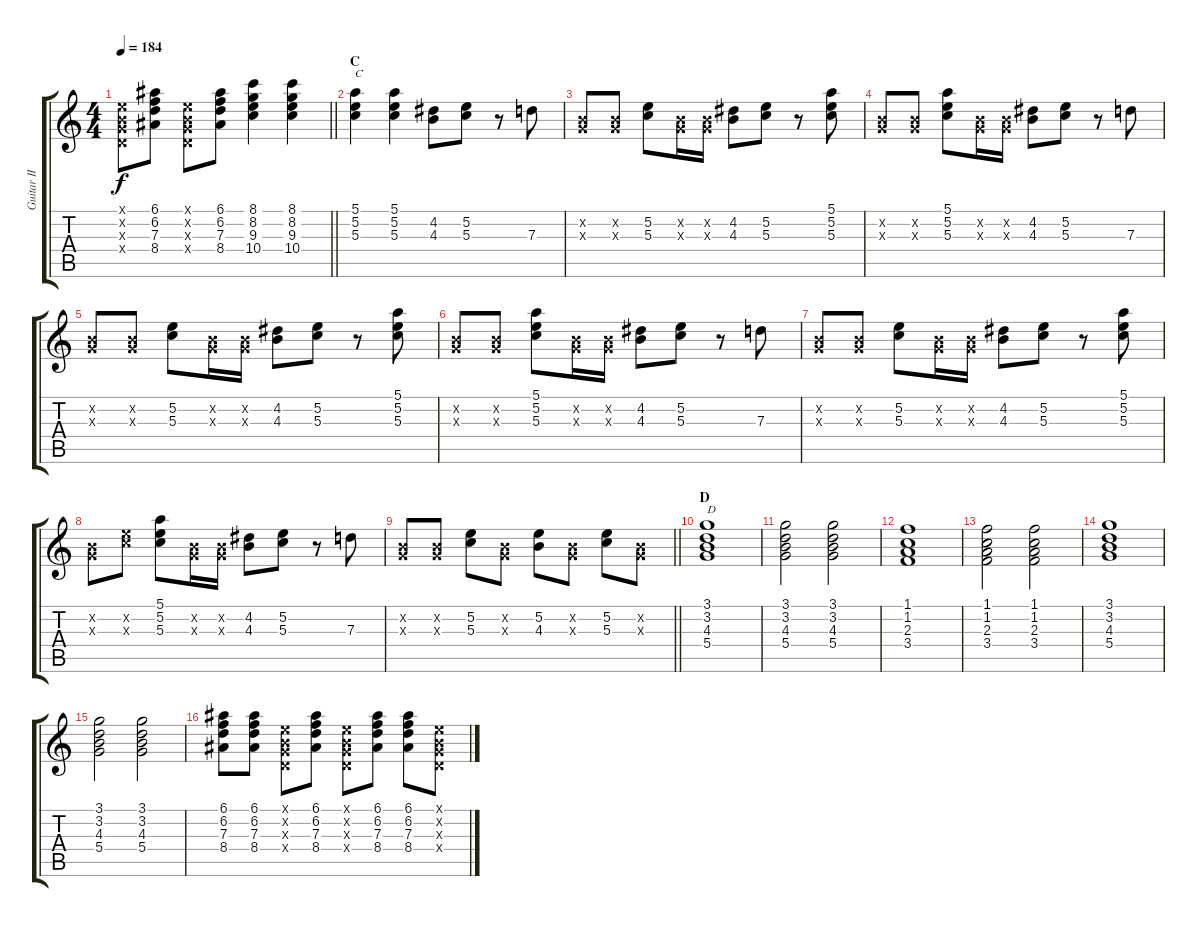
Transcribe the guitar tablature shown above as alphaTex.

\track ("Guitar II" "Guitar II") {instrument overdrivenguitar}
\staff {score tabs}
\tuning (E4 B3 G3 D3 A2 E2) {hide}
\ts (4 4)
\tempo 184
\clef g2
\barLineRight lightlight
\ks c
(0.1{x} 0.2{x} 0.3{x} 0.4{x}).8{dy f} (6.1 6.2 7.3 8.4).8 (0.1{x} 0.2{x} 0.3{x} 0.4{x}).8 (6.1 6.2 7.3 8.4).8 (8.1 8.2 9.3 10.4).4 (8.1 8.2 9.3 10.4).4 |
\section ("" "C")
(5.1 5.2 5.3).4{txt "C"} (5.1 5.2 5.3).4 (4.2 4.3).8 (5.2 5.3).8 r.8 7.3.8 |
(0.2{x} 0.3{x}).8 (0.2{x} 0.3{x}).8 (5.2 5.3).8 (0.2{x} 0.3{x}).16 (0.2{x} 0.3{x}).16 (4.2 4.3).8 (5.2 5.3).8 r.8 (5.1 5.2 5.3).8 |
(0.2{x} 0.3{x}).8 (0.2{x} 0.3{x}).8 (5.1 5.2 5.3).8 (0.2{x} 0.3{x}).16 (0.2{x} 0.3{x}).16 (4.2 4.3).8 (5.2 5.3).8 r.8 7.3.8 |
(0.2{x} 0.3{x}).8 (0.2{x} 0.3{x}).8 (5.2 5.3).8 (0.2{x} 0.3{x}).16 (0.2{x} 0.3{x}).16 (4.2 4.3).8 (5.2 5.3).8 r.8 (5.1 5.2 5.3).8 |
(0.2{x} 0.3{x}).8 (0.2{x} 0.3{x}).8 (5.1 5.2 5.3).8 (0.2{x} 0.3{x}).16 (0.2{x} 0.3{x}).16 (4.2 4.3).8 (5.2 5.3).8 r.8 7.3.8 |
(0.2{x} 0.3{x}).8 (0.2{x} 0.3{x}).8 (5.2 5.3).8 (0.2{x} 0.3{x}).16 (0.2{x} 0.3{x}).16 (4.2 4.3).8 (5.2 5.3).8 r.8 (5.1 5.2 5.3).8 |
(0.2{x} 0.3{x}).8 (5.2{x} 5.3{x}).8 (5.1 5.2 5.3).8 (0.2{x} 0.3{x}).16 (0.2{x} 0.3{x}).16 (4.2 4.3).8 (5.2 5.3).8 r.8 7.3.8 |
\barLineRight lightlight
(0.2{x} 0.3{x}).8 (0.2{x} 0.3{x}).8 (5.2 5.3).8 (0.2{x} 0.3{x}).8 (5.2 4.3).8 (0.2{x} 0.3{x}).8 (5.2 5.3).8 (0.2{x} 0.3{x}).8 |
\section ("" "D")
(3.1 3.2 4.3 5.4).1{txt "D"} |
(3.1 3.2 4.3 5.4).2 (3.1 3.2 4.3 5.4).2 |
(1.1 1.2 2.3 3.4).1 |
(1.1 1.2 2.3 3.4).2 (1.1 1.2 2.3 3.4).2 |
(3.1 3.2 4.3 5.4).1 |
(3.1 3.2 4.3 5.4).2 (3.1 3.2 4.3 5.4).2 |
(6.1 6.2 7.3 8.4).8 (6.1 6.2 7.3 8.4).8 (0.1{x} 0.2{x} 0.3{x} 0.4{x}).8 (6.1 6.2 7.3 8.4).8 (0.1{x} 0.2{x} 0.3{x} 0.4{x}).8 (6.1 6.2 7.3 8.4).8 (6.1 6.2 7.3 8.4).8 (0.1{x} 0.2{x} 0.3{x} 0.4{x}).8
